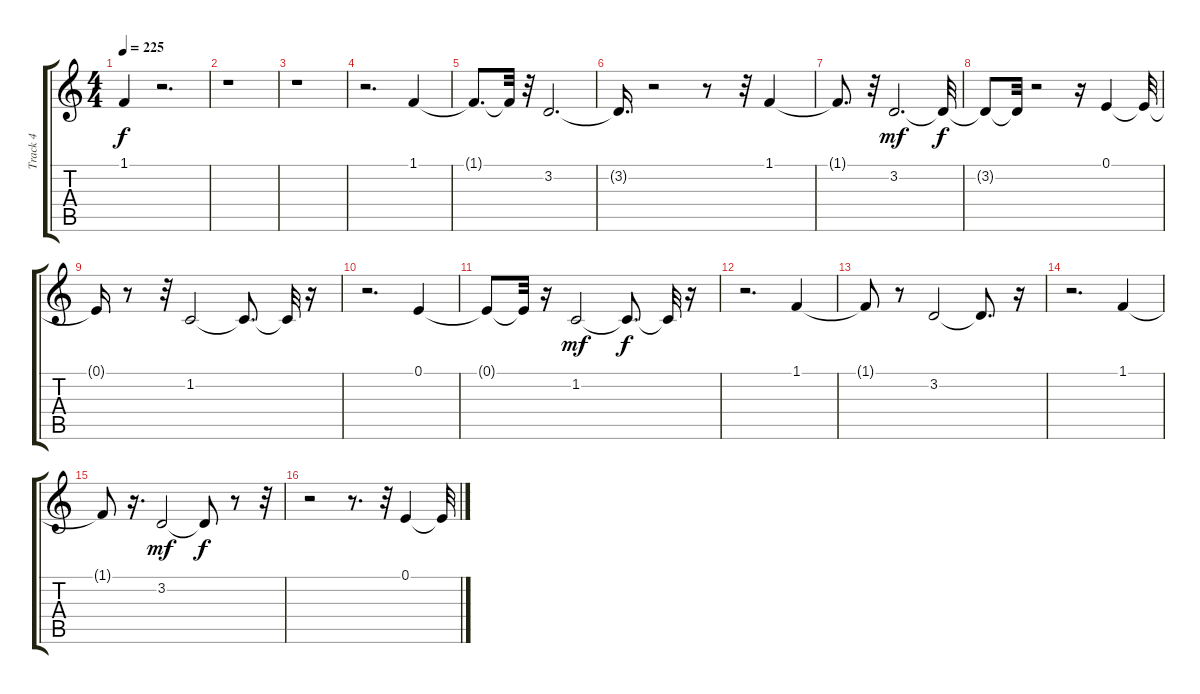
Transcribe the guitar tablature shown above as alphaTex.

\track ("Track 4" "Track 4") {instrument pad1newage}
\staff {score tabs}
\tuning (E4 B3 G3 D3 A2 E2) {hide}
\ts (4 4)
\tempo 225
\clef g2
\ks c
1.1{t}.4{dy f} r.2{d} |
r.1 |
r.1 |
r.2{d} 1.1.4 |
1.1{t}.8{d} 1.1{t}.32 r.32 3.2.2{d} |
3.2{t}.16{d} r.2 r.8 r.32 1.1.4 |
1.1{t}.8{d} r.32 3.2.2{d dy mf} 3.2{t}.32{dy f} |
3.2{t}.8 3.2{t}.32 r.2 r.16 0.1.4 0.1{t}.32 |
0.1{t}.16 r.8 r.32 1.2.2 1.2{t}.8{d} 1.2{t}.32 r.16 |
r.2{d} 0.1.4 |
0.1{t}.8 0.1{t}.32 r.16 1.2.2{dy mf} 1.2{t}.8{d dy f} 1.2{t}.32 r.16 |
r.2{d} 1.1.4 |
1.1{t}.8 r.8 3.2.2 3.2{t}.8{d} r.16 |
r.2{d} 1.1.4 |
1.1{t}.8 r.16{d} 3.2.2{dy mf} 3.2{t}.8{dy f} r.8 r.32 |
r.2 r.8{d} r.32 0.1.4 0.1{t}.32
